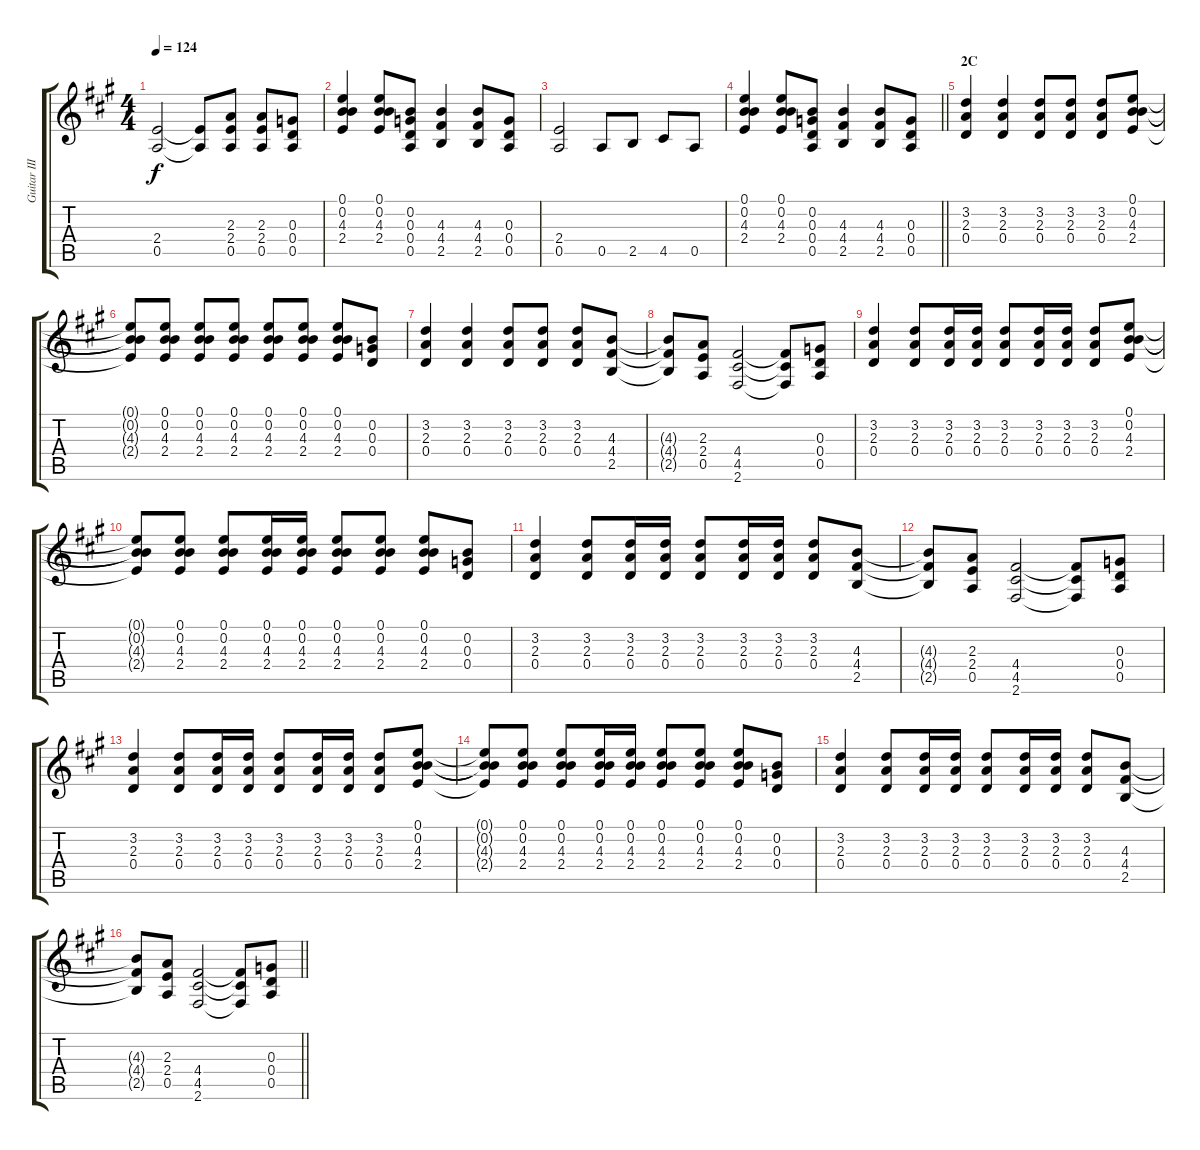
\track ("Guitar III" "Guitar III") {instrument overdrivenguitar}
\staff {score tabs}
\tuning (E4 B3 G3 D3 A2 E2) {hide}
\ts (4 4)
\tempo 124
\clef g2
\ks f#minor
(2.4 0.5).2{dy f} (2.4{t} 0.5{t}).8 (2.3 2.4 0.5).8 (2.3 2.4 0.5).8 (0.3 0.4 0.5).8 |
(0.1 0.2 4.3 2.4).4 (0.1 0.2 4.3 2.4).8 (0.2 0.3 0.4 0.5).8 (4.3 4.4 2.5).4 (4.3 4.4 2.5).8 (0.3 0.4 0.5).8 |
(2.4 0.5).2 0.5.8 2.5.8 4.5.8 0.5.8 |
\barLineRight lightlight
(0.1 0.2 4.3 2.4).4 (0.1 0.2 4.3 2.4).8 (0.2 0.3 0.4 0.5).8 (4.3 4.4 2.5).4 (4.3 4.4 2.5).8 (0.3 0.4 0.5).8 |
\section ("" "2C")
(3.2 2.3 0.4).4 (3.2 2.3 0.4).4 (3.2 2.3 0.4).8 (3.2 2.3 0.4).8 (3.2 2.3 0.4).8 (0.1 0.2 4.3 2.4).8 |
(0.1{t} 0.2{t} 4.3{t} 2.4{t}).8 (0.1 0.2 4.3 2.4).8 (0.1 0.2 4.3 2.4).8 (0.1 0.2 4.3 2.4).8 (0.1 0.2 4.3 2.4).8 (0.1 0.2 4.3 2.4).8 (0.1 0.2 4.3 2.4).8 (0.2 0.3 0.4).8 |
(3.2 2.3 0.4).4 (3.2 2.3 0.4).4 (3.2 2.3 0.4).8 (3.2 2.3 0.4).8 (3.2 2.3 0.4).8 (4.3 4.4 2.5).8 |
(4.3{t} 4.4{t} 2.5{t}).8 (2.3 2.4 0.5).8 (4.4 4.5 2.6).2 (4.4{t} 4.5{t} 2.6{t}).8 (0.3 0.4 0.5).8 |
(3.2 2.3 0.4).4 (3.2 2.3 0.4).8 (3.2 2.3 0.4).16 (3.2 2.3 0.4).16 (3.2 2.3 0.4).8 (3.2 2.3 0.4).16 (3.2 2.3 0.4).16 (3.2 2.3 0.4).8 (0.1 0.2 4.3 2.4).8 |
(0.1{t} 0.2{t} 4.3{t} 2.4{t}).8 (0.1 0.2 4.3 2.4).8 (0.1 0.2 4.3 2.4).8 (0.1 0.2 4.3 2.4).16 (0.1 0.2 4.3 2.4).16 (0.1 0.2 4.3 2.4).8 (0.1 0.2 4.3 2.4).8 (0.1 0.2 4.3 2.4).8 (0.2 0.3 0.4).8 |
(3.2 2.3 0.4).4 (3.2 2.3 0.4).8 (3.2 2.3 0.4).16 (3.2 2.3 0.4).16 (3.2 2.3 0.4).8 (3.2 2.3 0.4).16 (3.2 2.3 0.4).16 (3.2 2.3 0.4).8 (4.3 4.4 2.5).8 |
(4.3{t} 4.4{t} 2.5{t}).8 (2.3 2.4 0.5).8 (4.4 4.5 2.6).2 (4.4{t} 4.5{t} 2.6{t}).8 (0.3 0.4 0.5).8 |
(3.2 2.3 0.4).4 (3.2 2.3 0.4).8 (3.2 2.3 0.4).16 (3.2 2.3 0.4).16 (3.2 2.3 0.4).8 (3.2 2.3 0.4).16 (3.2 2.3 0.4).16 (3.2 2.3 0.4).8 (0.1 0.2 4.3 2.4).8 |
(0.1{t} 0.2{t} 4.3{t} 2.4{t}).8 (0.1 0.2 4.3 2.4).8 (0.1 0.2 4.3 2.4).8 (0.1 0.2 4.3 2.4).16 (0.1 0.2 4.3 2.4).16 (0.1 0.2 4.3 2.4).8 (0.1 0.2 4.3 2.4).8 (0.1 0.2 4.3 2.4).8 (0.2 0.3 0.4).8 |
(3.2 2.3 0.4).4 (3.2 2.3 0.4).8 (3.2 2.3 0.4).16 (3.2 2.3 0.4).16 (3.2 2.3 0.4).8 (3.2 2.3 0.4).16 (3.2 2.3 0.4).16 (3.2 2.3 0.4).8 (4.3 4.4 2.5).8 |
\barLineRight lightlight
(4.3{t} 4.4{t} 2.5{t}).8 (2.3 2.4 0.5).8 (4.4 4.5 2.6).2 (4.4{t} 4.5{t} 2.6{t}).8 (0.3 0.4 0.5).8
